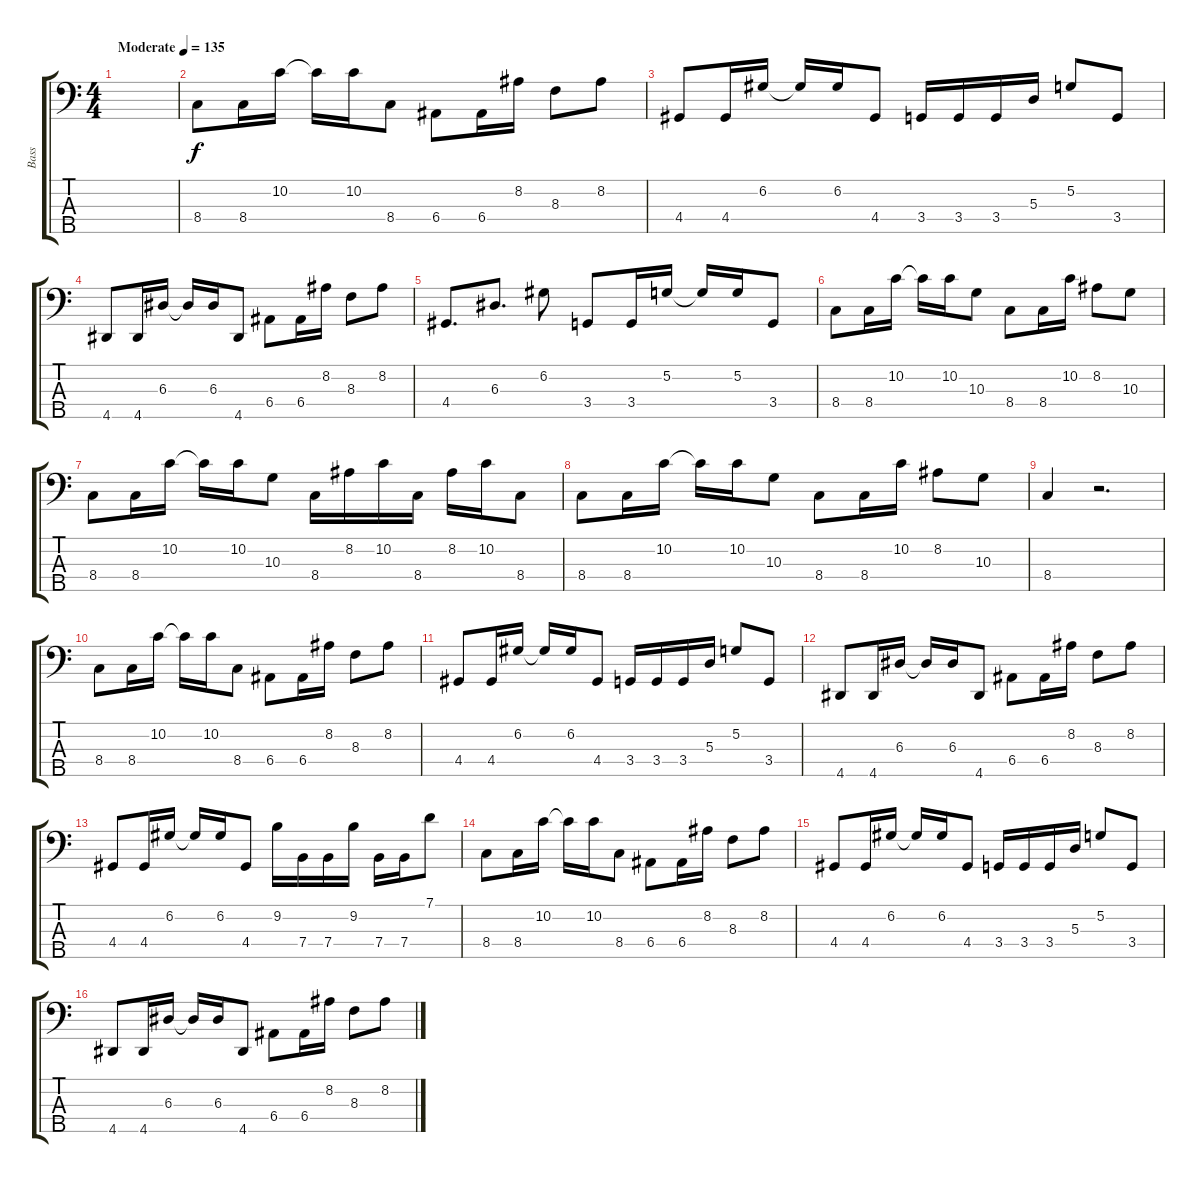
\track ("Bass" "Bass") {instrument electricbassfinger}
\staff {score tabs}
\tuning (G2 D2 A1 E1 B0) {hide}
\ts (4 4)
\tempo (135 "Moderate")
\clef f4
\ks c
|
8.4.8 8.4.16 10.2.16 10.2{t}.16 10.2.16 8.4.8 6.4.8 6.4.16 8.2.16 8.3.8 8.2.8 |
4.4.8 4.4.16 6.2.16 6.2{t}.16 6.2.16 4.4.8 3.4.16 3.4.16 3.4.16 5.3.16 5.2.8 3.4.8 |
4.5.8 4.5.16 6.3.16 6.3{t}.16 6.3.16 4.5.8 6.4.8 6.4.16 8.2.16 8.3.8 8.2.8 |
4.4.8{d} 6.3.8{d} 6.2.8 3.4.8 3.4.16 5.2.16 5.2{t}.16 5.2.16 3.4.8 |
8.4.8 8.4.16 10.2.16 10.2{t}.16 10.2.16 10.3.8 8.4.8 8.4.16 10.2.16 8.2.8 10.3.8 |
8.4.8 8.4.16 10.2.16 10.2{t}.16 10.2.16 10.3.8 8.4.16 8.2.16 10.2.16 8.4.16 8.2.16 10.2.16 8.4.8 |
8.4.8 8.4.16 10.2.16 10.2{t}.16 10.2.16 10.3.8 8.4.8 8.4.16 10.2.16 8.2.8 10.3.8 |
8.4.4 r.2{d} |
8.4.8 8.4.16 10.2.16 10.2{t}.16 10.2.16 8.4.8 6.4.8 6.4.16 8.2.16 8.3.8 8.2.8 |
4.4.8 4.4.16 6.2.16 6.2{t}.16 6.2.16 4.4.8 3.4.16 3.4.16 3.4.16 5.3.16 5.2.8 3.4.8 |
4.5.8 4.5.16 6.3.16 6.3{t}.16 6.3.16 4.5.8 6.4.8 6.4.16 8.2.16 8.3.8 8.2.8 |
4.4.8 4.4.16 6.2.16 6.2{t}.16 6.2.16 4.4.8 9.2.16 7.4.16 7.4.16 9.2.16 7.4.16 7.4.16 7.1.8 |
8.4.8 8.4.16 10.2.16 10.2{t}.16 10.2.16 8.4.8 6.4.8 6.4.16 8.2.16 8.3.8 8.2.8 |
4.4.8 4.4.16 6.2.16 6.2{t}.16 6.2.16 4.4.8 3.4.16 3.4.16 3.4.16 5.3.16 5.2.8 3.4.8 |
4.5.8 4.5.16 6.3.16 6.3{t}.16 6.3.16 4.5.8 6.4.8 6.4.16 8.2.16 8.3.8 8.2.8
